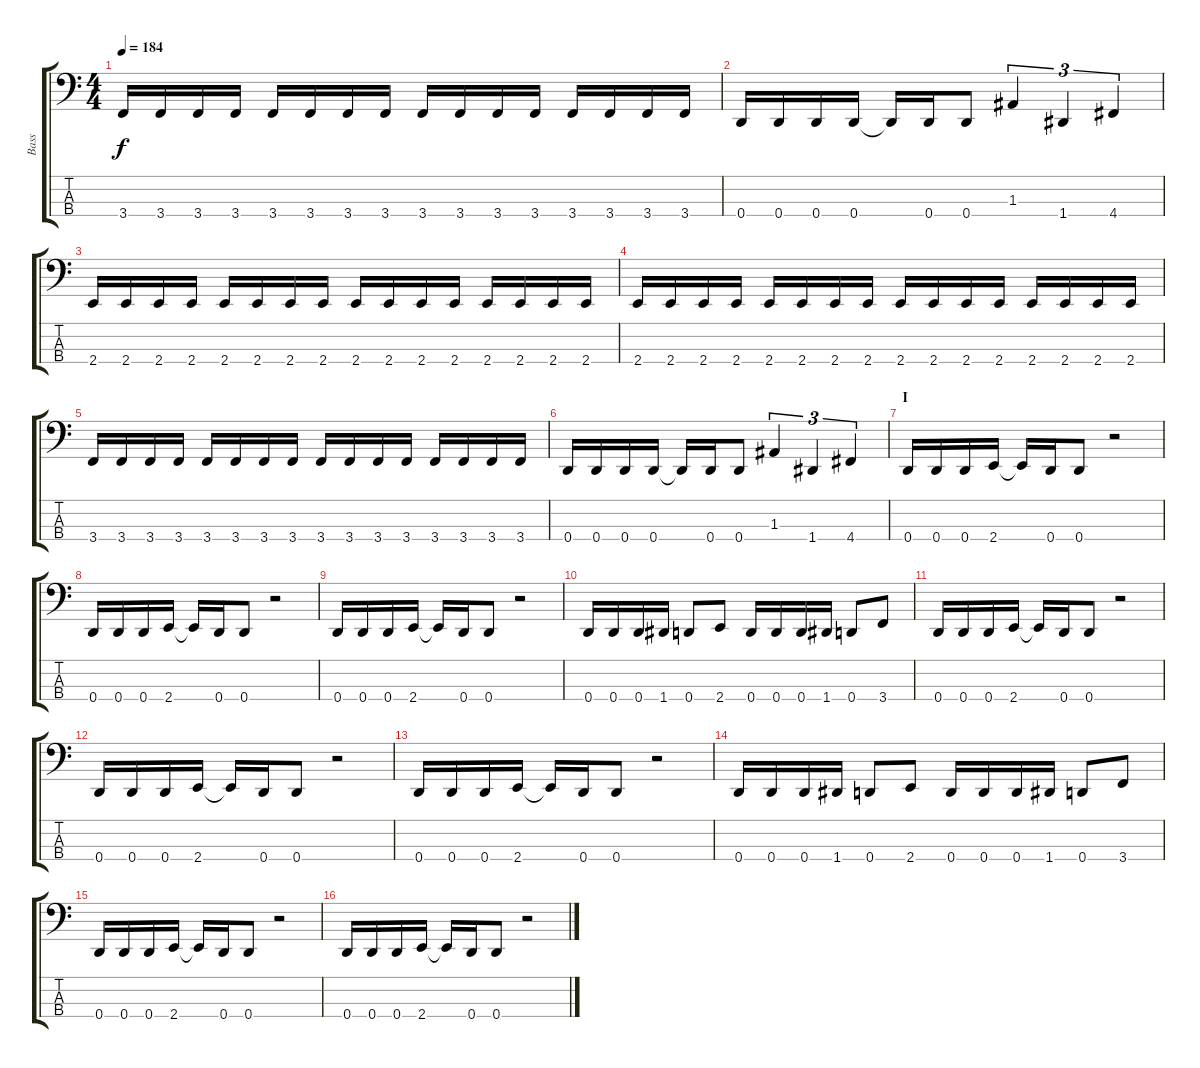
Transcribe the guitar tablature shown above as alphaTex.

\track ("Bass" "Bass") {instrument electricbassfinger}
\staff {score tabs}
\tuning (G2 D2 A1 D1) {hide}
\ts (4 4)
\tempo 184
\clef f4
\ks c
3.4.16{dy f} 3.4.16 3.4.16 3.4.16 3.4.16 3.4.16 3.4.16 3.4.16 3.4.16 3.4.16 3.4.16 3.4.16 3.4.16 3.4.16 3.4.16 3.4.16 |
0.4.16 0.4.16 0.4.16 0.4.16 0.4{t}.16 0.4.16 0.4.8 1.3.4{tu (3 2)} 1.4.4{tu (3 2)} 4.4.4{tu (3 2)} |
2.4.16 2.4.16 2.4.16 2.4.16 2.4.16 2.4.16 2.4.16 2.4.16 2.4.16 2.4.16 2.4.16 2.4.16 2.4.16 2.4.16 2.4.16 2.4.16 |
2.4.16 2.4.16 2.4.16 2.4.16 2.4.16 2.4.16 2.4.16 2.4.16 2.4.16 2.4.16 2.4.16 2.4.16 2.4.16 2.4.16 2.4.16 2.4.16 |
3.4.16 3.4.16 3.4.16 3.4.16 3.4.16 3.4.16 3.4.16 3.4.16 3.4.16 3.4.16 3.4.16 3.4.16 3.4.16 3.4.16 3.4.16 3.4.16 |
0.4.16 0.4.16 0.4.16 0.4.16 0.4{t}.16 0.4.16 0.4.8 1.3.4{tu (3 2)} 1.4.4{tu (3 2)} 4.4.4{tu (3 2)} |
\section ("" "I")
0.4.16 0.4.16 0.4.16 2.4.16 2.4{t}.16 0.4.16 0.4.8 r.2 |
0.4.16 0.4.16 0.4.16 2.4.16 2.4{t}.16 0.4.16 0.4.8 r.2 |
0.4.16 0.4.16 0.4.16 2.4.16 2.4{t}.16 0.4.16 0.4.8 r.2 |
0.4.16 0.4.16 0.4.16 1.4.16 0.4.8 2.4.8 0.4.16 0.4.16 0.4.16 1.4.16 0.4.8 3.4.8 |
0.4.16 0.4.16 0.4.16 2.4.16 2.4{t}.16 0.4.16 0.4.8 r.2 |
0.4.16 0.4.16 0.4.16 2.4.16 2.4{t}.16 0.4.16 0.4.8 r.2 |
0.4.16 0.4.16 0.4.16 2.4.16 2.4{t}.16 0.4.16 0.4.8 r.2 |
0.4.16 0.4.16 0.4.16 1.4.16 0.4.8 2.4.8 0.4.16 0.4.16 0.4.16 1.4.16 0.4.8 3.4.8 |
0.4.16 0.4.16 0.4.16 2.4.16 2.4{t}.16 0.4.16 0.4.8 r.2 |
0.4.16 0.4.16 0.4.16 2.4.16 2.4{t}.16 0.4.16 0.4.8 r.2
